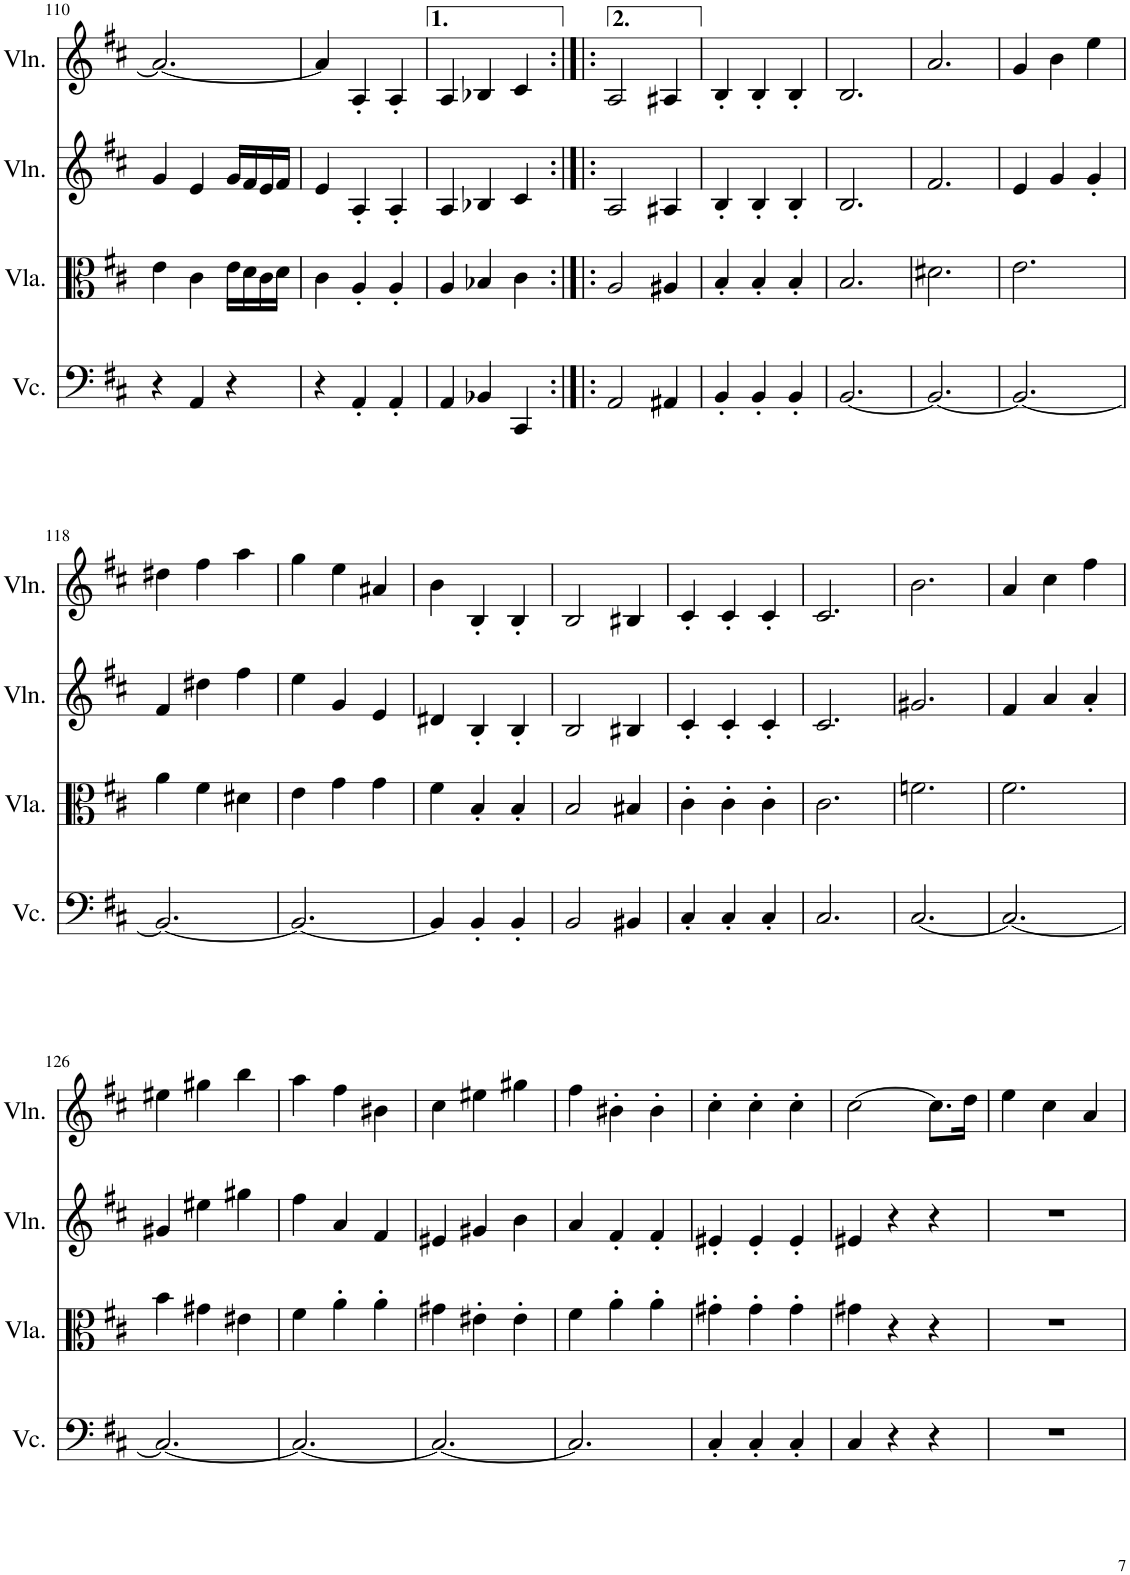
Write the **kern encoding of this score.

**kern	**kern	**kern	**kern
*part4	*part3	*part2	*part1
*staff4	*staff3	*staff2	*staff1
*I"Violoncello, Staff-3	*I"Viola, Staff-2	*I"Violin, Staff-1	*I"Violin, Staff
*I'Vc.	*I'Vla.	*I'Vln.	*I'Vln.
!!LO:PB:g=z
*clefF4	*clefC3	*clefG2	*clefG2
*k[f#c#]	*k[f#c#]	*k[f#c#]	*k[f#c#]
*M3/4	*M3/4	*M3/4	*M3/4
=110	=110	=110	=110
4r	4e\	4g/	2.a/_
4AA/	4c#\	4e/	.
4r	16e\LL	16g/LL	.
.	16d\	16f#/	.
.	16c#\	16e/	.
.	16d\JJ	16f#/JJ	.
=111	=111	=111	=111
4r	4c#\	4e/	4a/]
4AA'/	4A'/	4A'/	4A'/
4AA'/	4A'/	4A'/	4A'/
=112	=112	=112	=112
4AA/	4A/	4A/	4A/
4BB-X/	4B-X/	4B-X/	4B-X/
4CC#/	4c#\	4c#/	4c#/
=113:|!|:	=113:|!|:	=113:|!|:	=113:|!|:
2AA/	2A/	2A/	2A/
4AA#X/	4A#X/	4A#X/	4A#X/
=114	=114	=114	=114
4BB'/	4B'/	4B'/	4B'/
4BB'/	4B'/	4B'/	4B'/
4BB'/	4B'/	4B'/	4B'/
=115	=115	=115	=115
[2.BB/	2.B/	2.B/	2.B/
=116	=116	=116	=116
2.BB/_	2.d#X\	2.f#/	2.a/
=117	=117	=117	=117
2.BB/_	2.e\	4e/	4g/
.	.	4g/	4b\
.	.	4g'/	4ee\
!!LO:LB:g=z
=118	=118	=118	=118
2.BB/_	4a\	4f#/	4dd#X\
.	4f#\	4dd#X\	4ff#\
.	4d#X\	4ff#\	4aa\
=119	=119	=119	=119
2.BB/_	4e\	4ee\	4gg\
.	4g\	4g/	4ee\
.	4g\	4e/	4a#X/
=120	=120	=120	=120
4BB/]	4f#\	4d#X/	4b\
4BB'/	4B'/	4B'/	4B'/
4BB'/	4B'/	4B'/	4B'/
=121	=121	=121	=121
2BB/	2B/	2B/	2B/
4BB#X/	4B#X/	4B#X/	4B#X/
=122	=122	=122	=122
4C#'/	4c#'\	4c#'/	4c#'/
4C#'/	4c#'\	4c#'/	4c#'/
4C#'/	4c#'\	4c#'/	4c#'/
=123	=123	=123	=123
2.C#/	2.c#\	2.c#/	2.c#/
=124	=124	=124	=124
[2.C#/	2.fn\	2.g#X/	2.b\
=125	=125	=125	=125
2.C#/_	2.f#\	4f#/	4a/
.	.	4a/	4cc#\
.	.	4a'/	4ff#\
!!LO:LB:g=z
=126	=126	=126	=126
2.C#/_	4b\	4g#X/	4ee#X\
.	4g#X\	4ee#X\	4gg#X\
.	4e#X\	4gg#X\	4bb\
=127	=127	=127	=127
2.C#/_	4f#\	4ff#\	4aa\
.	4a'\	4a/	4ff#\
.	4a'\	4f#/	4b#X\
=128	=128	=128	=128
2.C#/_	4g#X\	4e#X/	4cc#\
.	4e#X'\	4g#X/	4ee#X\
.	4e#'\	4b\	4gg#X\
=129	=129	=129	=129
2.C#/]	4f#\	4a/	4ff#\
.	4a'\	4f#'/	4b#X'\
.	4a'\	4f#'/	4b#'\
=130	=130	=130	=130
4C#'/	4g#X'\	4e#X'/	4cc#'\
4C#'/	4g#'\	4e#'/	4cc#'\
4C#'/	4g#'\	4e#'/	4cc#'\
=131	=131	=131	=131
4C#/	4g#X\	4e#X/	[2cc#\
4r	4r	4r	.
4r	4r	4r	8.cc#\L]
.	.	.	16dd\Jk
=132	=132	=132	=132
2.r	2.r	2.r	4ee\
.	.	.	4cc#\
.	.	.	4a/
=	=	=	=
*-	*-	*-	*-
